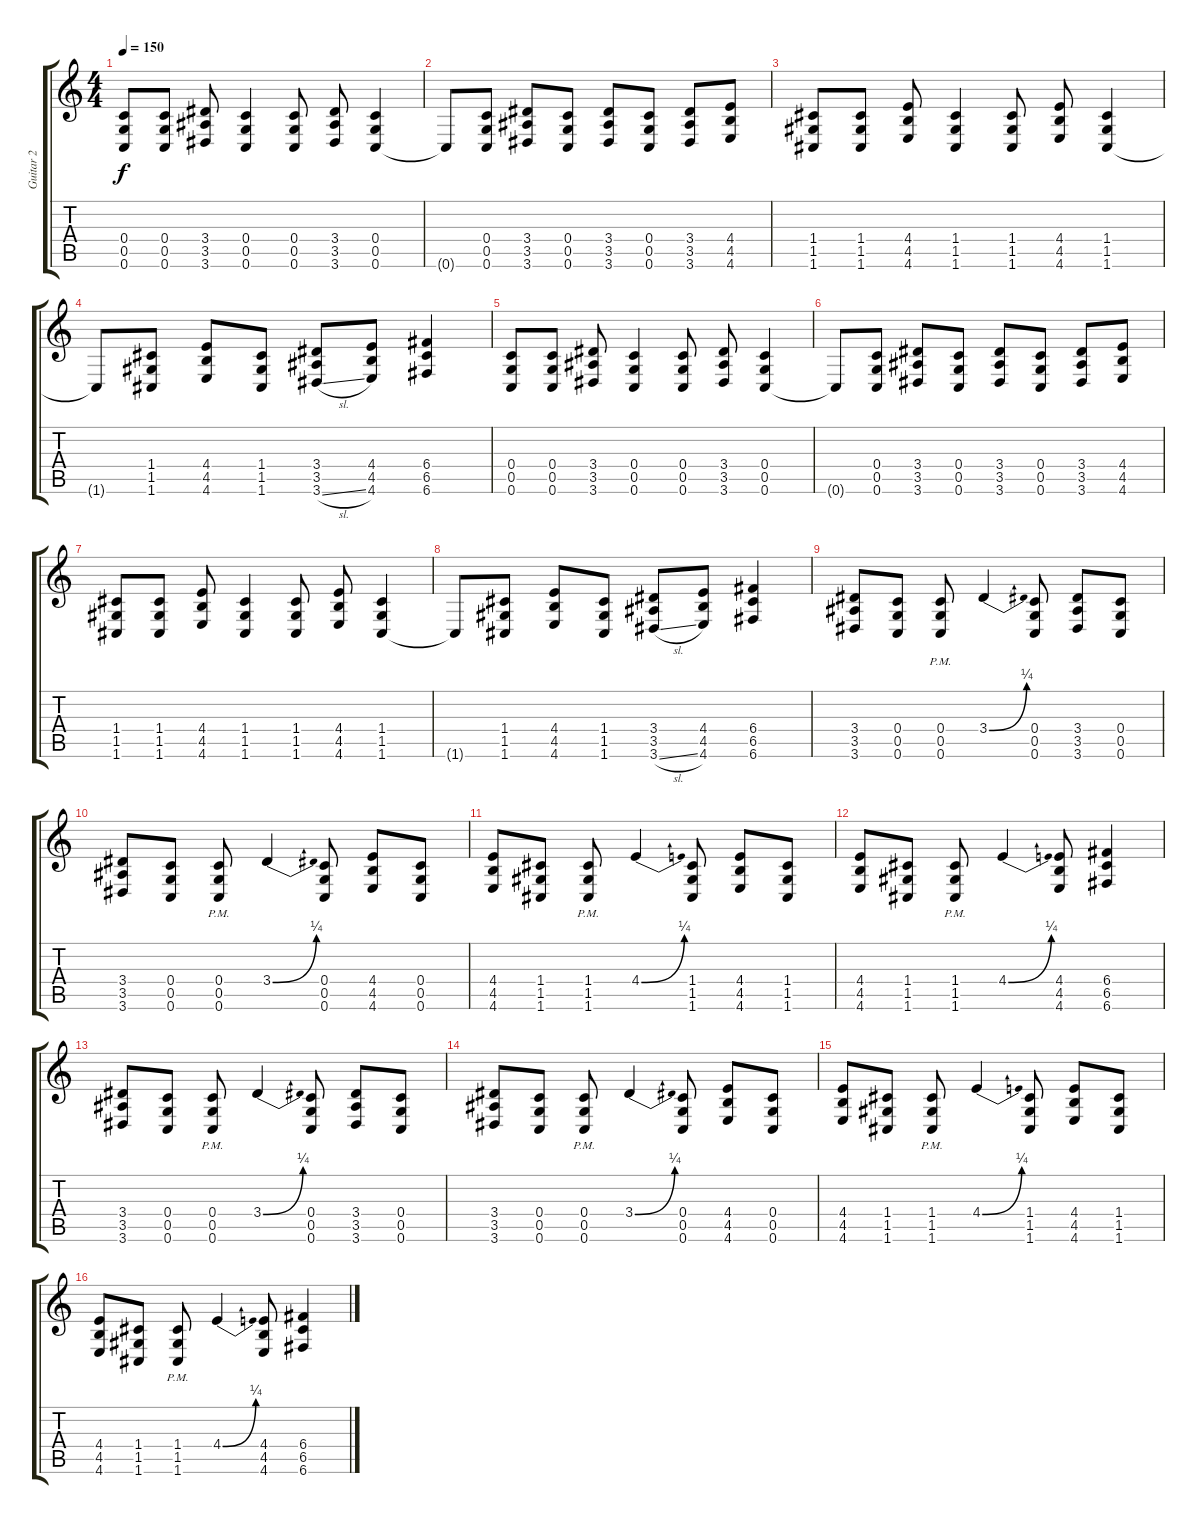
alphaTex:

\track ("Guitar 2" "Guitar 2") {instrument distortionguitar}
\staff {score tabs}
\tuning (D4 A3 F3 C3 G2 C2) {hide}
\ts (4 4)
\tempo 150
\clef g2
\ks c
(0.4 0.5 0.6).8{dy f} (0.4 0.5 0.6).8 (3.4 3.5 3.6).8 (0.4 0.5 0.6).4 (0.4 0.5 0.6).8 (3.4 3.5 3.6).8 (0.4 0.5 0.6).4 |
0.6{t}.8 (0.4 0.5 0.6).8 (3.4 3.5 3.6).8 (0.4 0.5 0.6).8 (3.4 3.5 3.6).8 (0.4 0.5 0.6).8 (3.4 3.5 3.6).8 (4.4 4.5 4.6).8 |
(1.4 1.5 1.6).8 (1.4 1.5 1.6).8 (4.4 4.5 4.6).8 (1.4 1.5 1.6).4 (1.4 1.5 1.6).8 (4.4 4.5 4.6).8 (1.4 1.5 1.6).4 |
1.6{t}.8 (1.4 1.5 1.6).8 (4.4 4.5 4.6).8 (1.4 1.5 1.6).8 (3.4 3.5 3.6{sl}).8 (4.4 4.5 4.6).8 (6.4 6.5 6.6).4 |
(0.4 0.5 0.6).8 (0.4 0.5 0.6).8 (3.4 3.5 3.6).8 (0.4 0.5 0.6).4 (0.4 0.5 0.6).8 (3.4 3.5 3.6).8 (0.4 0.5 0.6).4 |
0.6{t}.8 (0.4 0.5 0.6).8 (3.4 3.5 3.6).8 (0.4 0.5 0.6).8 (3.4 3.5 3.6).8 (0.4 0.5 0.6).8 (3.4 3.5 3.6).8 (4.4 4.5 4.6).8 |
(1.4 1.5 1.6).8 (1.4 1.5 1.6).8 (4.4 4.5 4.6).8 (1.4 1.5 1.6).4 (1.4 1.5 1.6).8 (4.4 4.5 4.6).8 (1.4 1.5 1.6).4 |
1.6{t}.8 (1.4 1.5 1.6).8 (4.4 4.5 4.6).8 (1.4 1.5 1.6).8 (3.4 3.5 3.6{sl}).8 (4.4 4.5 4.6).8 (6.4 6.5 6.6).4 |
(3.4 3.5 3.6).8 (0.4 0.5 0.6).8 (0.4{pm} 0.5{pm} 0.6{pm}).8 3.4{be (bend 0 0 60 1)}.4 (0.4 0.5 0.6).8 (3.4 3.5 3.6).8 (0.4 0.5 0.6).8 |
(3.4 3.5 3.6).8 (0.4 0.5 0.6).8 (0.4{pm} 0.5{pm} 0.6{pm}).8 3.4{be (bend 0 0 60 1)}.4 (0.4 0.5 0.6).8 (4.4 4.5 4.6).8 (0.4 0.5 0.6).8 |
(4.4 4.5 4.6).8 (1.4 1.5 1.6).8 (1.4{pm} 1.5{pm} 1.6{pm}).8 4.4{be (bend 0 0 60 1)}.4 (1.4 1.5 1.6).8 (4.4 4.5 4.6).8 (1.4 1.5 1.6).8 |
(4.4 4.5 4.6).8 (1.4 1.5 1.6).8 (1.4{pm} 1.5{pm} 1.6{pm}).8 4.4{be (bend 0 0 60 1)}.4 (4.4 4.5 4.6).8 (6.4 6.5 6.6).4 |
(3.4 3.5 3.6).8 (0.4 0.5 0.6).8 (0.4{pm} 0.5{pm} 0.6{pm}).8 3.4{be (bend 0 0 60 1)}.4 (0.4 0.5 0.6).8 (3.4 3.5 3.6).8 (0.4 0.5 0.6).8 |
(3.4 3.5 3.6).8 (0.4 0.5 0.6).8 (0.4{pm} 0.5{pm} 0.6{pm}).8 3.4{be (bend 0 0 60 1)}.4 (0.4 0.5 0.6).8 (4.4 4.5 4.6).8 (0.4 0.5 0.6).8 |
(4.4 4.5 4.6).8 (1.4 1.5 1.6).8 (1.4{pm} 1.5{pm} 1.6{pm}).8 4.4{be (bend 0 0 60 1)}.4 (1.4 1.5 1.6).8 (4.4 4.5 4.6).8 (1.4 1.5 1.6).8 |
(4.4 4.5 4.6).8 (1.4 1.5 1.6).8 (1.4{pm} 1.5{pm} 1.6{pm}).8 4.4{be (bend 0 0 60 1)}.4 (4.4 4.5 4.6).8 (6.4 6.5 6.6).4
